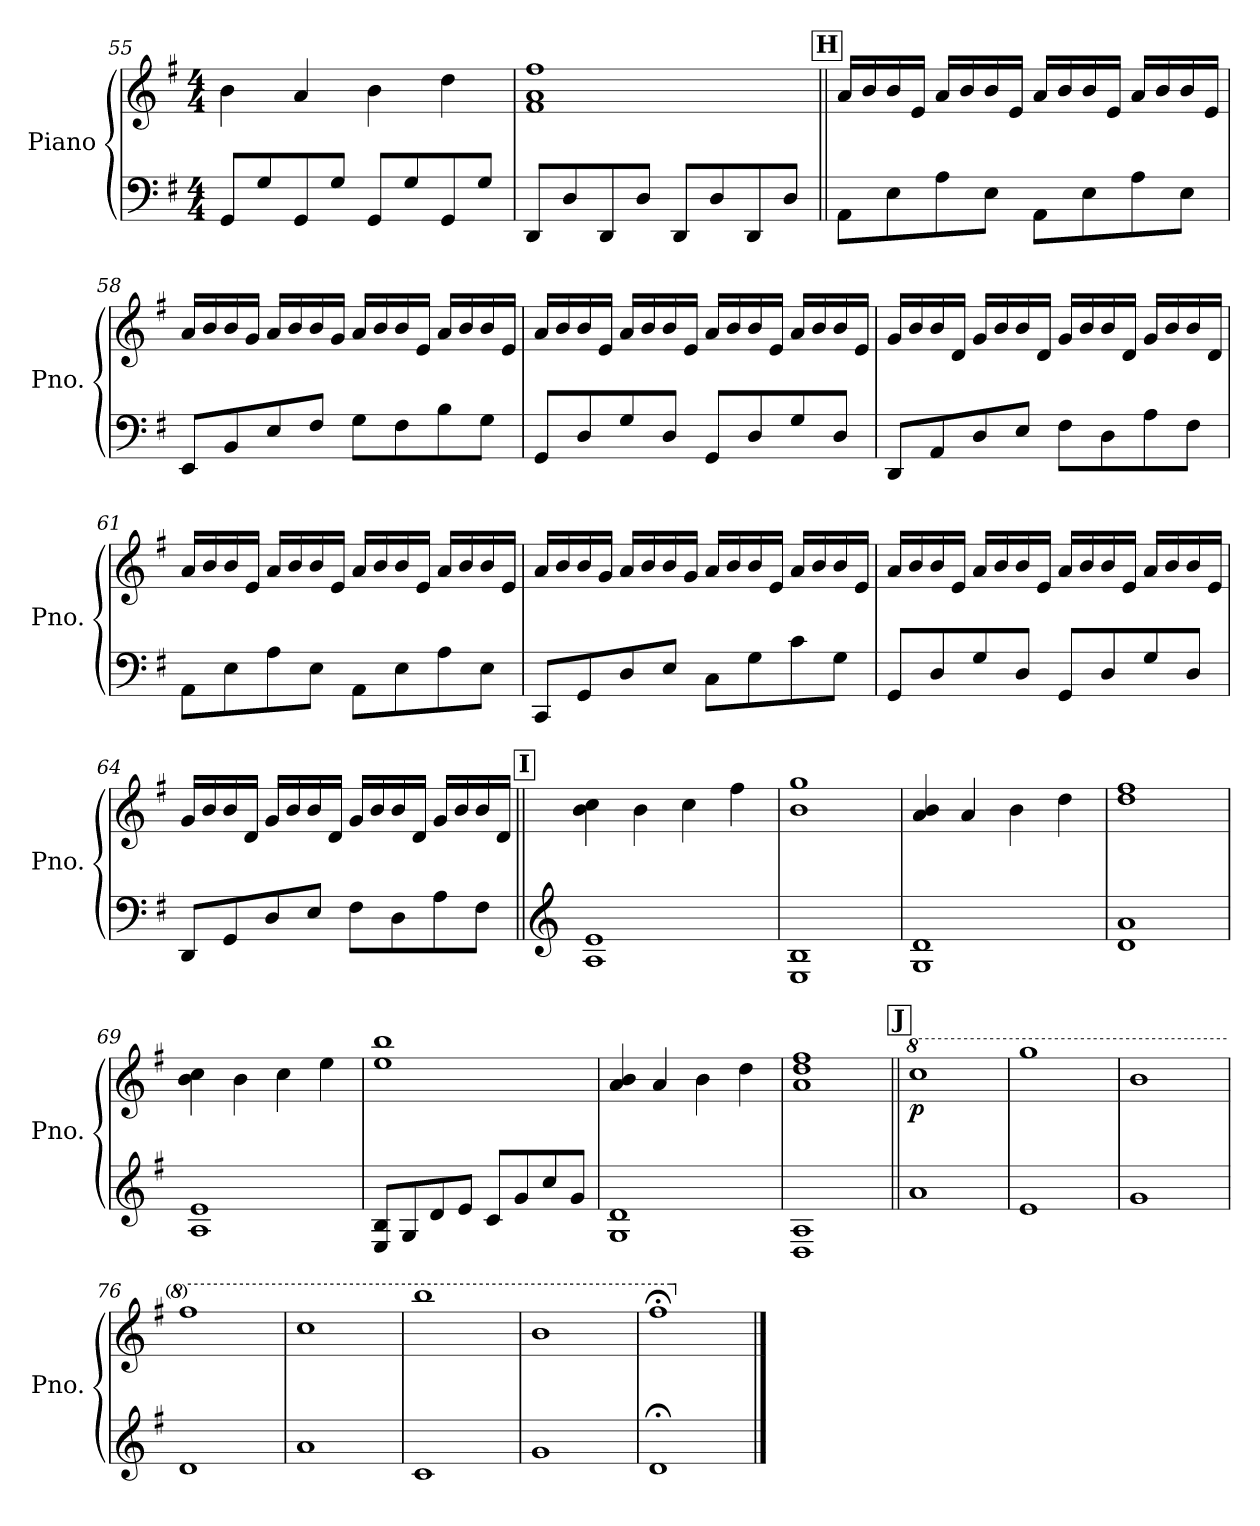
**kern	**kern	**dynam
*part1	*part1	*part1
*staff2	*staff1	*staff1/2
*I"Piano	*	*
*I'Pno.	*	*
!!LO:PB:g=z
*clefF4	*clefG2	*
*k[f#]	*k[f#]	*
*M4/4	*M4/4	*
=55	=55	=55
8GG/L	4b\	.
8G/	.	.
8GG/	4a/	.
8G/J	.	.
8GG/L	4b\	.
8G/	.	.
8GG/	4dd\	.
8G/J	.	.
=56	=56	=56
8DD/L	1f# 1a 1ff#	.
8D/	.	.
8DD/	.	.
8D/J	.	.
8DD/L	.	.
8D/	.	.
8DD/	.	.
8D/J	.	.
!!LO:REH:place=s1:a:B:fs=14:t=H
=57||	=57||	=57||
8AA\L	16a/LL	.
.	16b/	.
8E\	16b/	.
.	16e/JJ	.
8A\	16a/LL	.
.	16b/	.
8E\J	16b/	.
.	16e/JJ	.
8AA\L	16a/LL	.
.	16b/	.
8E\	16b/	.
.	16e/JJ	.
8A\	16a/LL	.
.	16b/	.
8E\J	16b/	.
.	16e/JJ	.
!!LO:LB:g=z
=58	=58	=58
8EE/L	16a/LL	.
.	16b/	.
8BB/	16b/	.
.	16g/JJ	.
8E/	16a/LL	.
.	16b/	.
8F#/J	16b/	.
.	16g/JJ	.
8G\L	16a/LL	.
.	16b/	.
8F#\	16b/	.
.	16e/JJ	.
8B\	16a/LL	.
.	16b/	.
8G\J	16b/	.
.	16e/JJ	.
=59	=59	=59
8GG/L	16a/LL	.
.	16b/	.
8D/	16b/	.
.	16e/JJ	.
8G/	16a/LL	.
.	16b/	.
8D/J	16b/	.
.	16e/JJ	.
8GG/L	16a/LL	.
.	16b/	.
8D/	16b/	.
.	16e/JJ	.
8G/	16a/LL	.
.	16b/	.
8D/J	16b/	.
.	16e/JJ	.
!!LO:LB:g=z
=60	=60	=60
8DD/L	16g/LL	.
.	16b/	.
8AA/	16b/	.
.	16d/JJ	.
8D/	16g/LL	.
.	16b/	.
8E/J	16b/	.
.	16d/JJ	.
8F#\L	16g/LL	.
.	16b/	.
8D\	16b/	.
.	16d/JJ	.
8A\	16g/LL	.
.	16b/	.
8F#\J	16b/	.
.	16d/JJ	.
=61	=61	=61
8AA\L	16a/LL	.
.	16b/	.
8E\	16b/	.
.	16e/JJ	.
8A\	16a/LL	.
.	16b/	.
8E\J	16b/	.
.	16e/JJ	.
8AA\L	16a/LL	.
.	16b/	.
8E\	16b/	.
.	16e/JJ	.
8A\	16a/LL	.
.	16b/	.
8E\J	16b/	.
.	16e/JJ	.
!!LO:LB:g=z
=62	=62	=62
8CC/L	16a/LL	.
.	16b/	.
8GG/	16b/	.
.	16g/JJ	.
8D/	16a/LL	.
.	16b/	.
8E/J	16b/	.
.	16g/JJ	.
8C\L	16a/LL	.
.	16b/	.
8G\	16b/	.
.	16e/JJ	.
8c\	16a/LL	.
.	16b/	.
8G\J	16b/	.
.	16e/JJ	.
=63	=63	=63
8GG/L	16a/LL	.
.	16b/	.
8D/	16b/	.
.	16e/JJ	.
8G/	16a/LL	.
.	16b/	.
8D/J	16b/	.
.	16e/JJ	.
8GG/L	16a/LL	.
.	16b/	.
8D/	16b/	.
.	16e/JJ	.
8G/	16a/LL	.
.	16b/	.
8D/J	16b/	.
.	16e/JJ	.
!!LO:LB:g=z
=64	=64	=64
8DD/L	16g/LL	.
.	16b/	.
8GG/	16b/	.
.	16d/JJ	.
8D/	16g/LL	.
.	16b/	.
8E/J	16b/	.
.	16d/JJ	.
8F#\L	16g/LL	.
.	16b/	.
8D\	16b/	.
.	16d/JJ	.
8A\	16g/LL	.
.	16b/	.
8F#\J	16b/	.
.	16d/JJ	.
!!LO:REH:place=s1:a:B:fs=14:t=I
=65||	=65||	=65||
*clefG2	*	*
1A 1e	4b\ 4cc\	.
.	4b\	.
.	4cc\	.
.	4ff#\	.
=66	=66	=66
1E 1B	1b 1gg	.
=67	=67	=67
1G 1d	4a/ 4b/	.
.	4a/	.
.	4b\	.
.	4dd\	.
=68	=68	=68
1d 1a	1dd 1ff#	.
=69	=69	=69
1A 1e	4b\ 4cc\	.
.	4b\	.
.	4cc\	.
.	4ee\	.
!!LO:LB:g=z
=70	=70	=70
8E/ 8B/L	1ee 1bb	.
8G/	.	.
8d/	.	.
8e/J	.	.
8c/L	.	.
8g/	.	.
8cc/	.	.
8g/J	.	.
=71	=71	=71
1G 1d	4a/ 4b/	.
.	4a/	.
.	4b\	.
.	4dd\	.
=72	=72	=72
1D 1A	1a 1dd 1ff#	.
!!LO:REH:place=s1:a:B:fs=14:t=J
=73||	=73||	=73||
*	*8va	*
!	!	!LO:DY:b
1a	1ccc	p
=74	=74	=74
1e	1ggg	.
=75	=75	=75
1g	1bb	.
=76	=76	=76
1d	1fff#	.
=77	=77	=77
1a	1ccc	.
=78	=78	=78
1c	1bbb	.
=79	=79	=79
1g	1bb	.
=80	=80	=80
1d;<	1fff#;<	.
*	*X8va	*
==	==	==
*-	*-	*-
